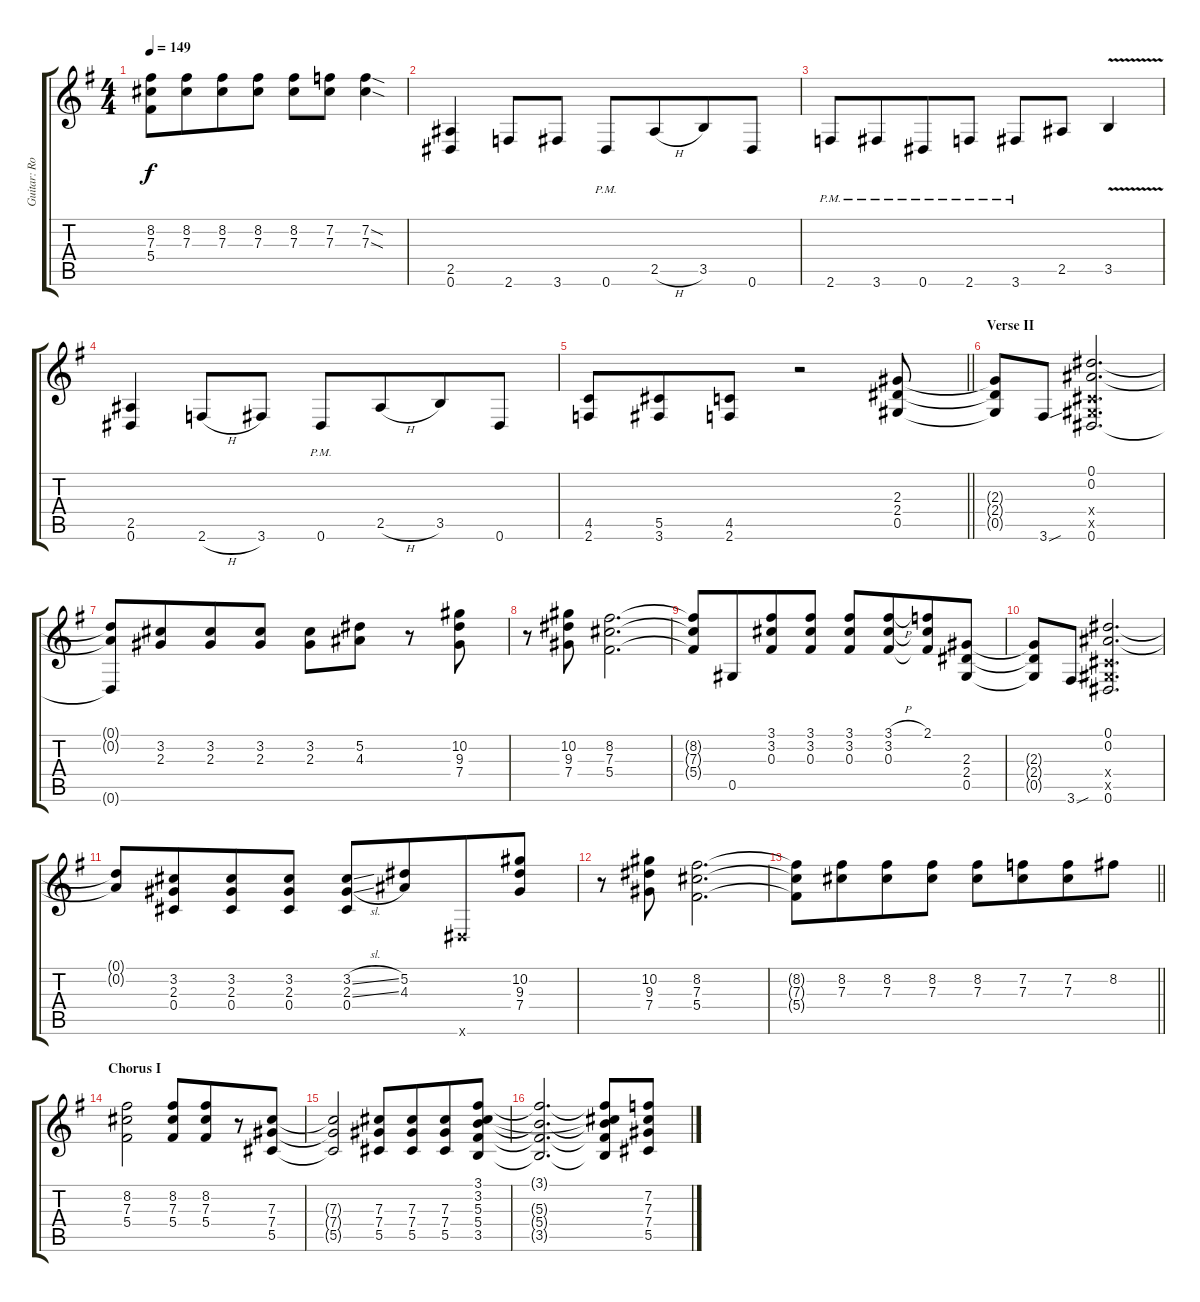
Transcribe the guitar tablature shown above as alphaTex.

\track ("Guitar: Robbin" "Guitar: Ro") {instrument distortionguitar}
\staff {score tabs}
\tuning (Eb4 Bb3 Gb3 Db3 Ab2 Eb2) {hide}
\ts (4 4)
\tempo 149
\clef g2
\ks g
(8.2{t} 7.3{t} 5.4{t}).8{dy f} (8.2 7.3).8{beam merge} (8.2 7.3).8 (8.2 7.3).8 (8.2 7.3).8 (7.2 7.3).8 (7.2{sod} 7.3{sod}).4 |
(2.5 0.6).4 2.6.8 3.6.8 0.6{pm}.8 2.5{h}.8{beam merge} 3.5.8 0.6.8 |
2.6{pm}.8 3.6{pm}.8{beam merge} 0.6{pm}.8 2.6{pm}.8 3.6{pm}.8 2.5.8 3.5{v}.4 |
(2.5 0.6).4 2.6{h}.8 3.6.8 0.6{pm}.8 2.5{h}.8{beam merge} 3.5.8 0.6.8 |
\barLineRight lightlight
(4.5 2.6).8 (5.5 3.6).8{beam merge} (4.5 2.6).8 r.2 (2.3 2.4 0.5).8 |
\section ("" "Verse II")
(2.3{t} 2.4{t} 0.5{t}).8 3.6{sou}.8 (0.1 0.2 0.4{x} 0.5{x} 0.6).2{d} |
(0.1{t} 0.2{t} 0.6{t}).8 (3.2 2.3).8{beam merge} (3.2 2.3).8 (3.2 2.3).8 (3.2 2.3).8 (5.2 4.3).8 r.8 (10.2 9.3 7.4).8 |
r.8 (10.2 9.3 7.4).8 (8.2 7.3 5.4).2{d} |
(8.2{t} 7.3{t} 5.4{t}).8 0.5.8{beam merge} (3.1 3.2 0.3).8 (3.1 3.2 0.3).8 (3.1 3.2 0.3).8 (3.1{h} 3.2 0.3).8{beam merge} (2.1 3.2{t} 0.3{t}).8 (2.3 2.4 0.5).8 |
(2.3{t} 2.4{t} 0.5{t}).8 3.6{sou}.8 (0.1 0.2 0.4{x} 0.5{x} 0.6).2{d} |
(0.1{t} 0.2{t}).8 (3.2 2.3 0.4).8{beam merge} (3.2 2.3 0.4).8 (3.2 2.3 0.4).8 (3.2{sl} 2.3{sl} 0.4).8 (5.2 4.3).8{beam merge} 0.6{x}.8 (10.2 9.3 7.4).8 |
r.8 (10.2 9.3 7.4).8 (8.2 7.3 5.4).2{d} |
\barLineRight lightlight
(8.2{t} 7.3{t} 5.4{t}).8 (8.2 7.3).8{beam merge} (8.2 7.3).8 (8.2 7.3).8 (8.2 7.3).8 (7.2 7.3).8{beam merge} (7.2 7.3).8 8.2.8 |
\section ("" "Chorus I")
(8.2 7.3 5.4).2 (8.2 7.3 5.4).8 (8.2 7.3 5.4).8{beam merge} r.8 (7.3 7.4 5.5).8 |
(7.3{t} 7.4{t} 5.5{t}).2 (7.3 7.4 5.5).8 (7.3 7.4 5.5).8{beam merge} (7.3 7.4 5.5).8 (3.1 3.2 5.3 5.4 3.5).8 |
(3.1{t} 5.3{t} 5.4{t} 3.5{t}).2{d} (3.1{t} 3.2{t} 5.3{t} 5.4{t} 3.5{t}).8 (7.2 7.3 7.4 5.5).8
